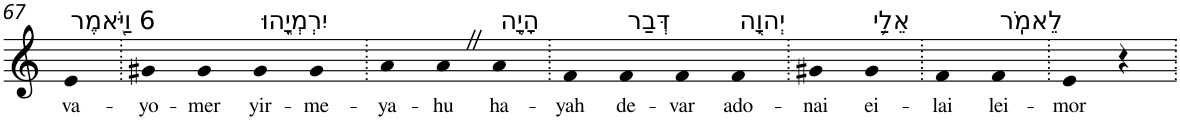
**kern	**text
*part1	*part1
*staff1	*staff1
*I"Piano	*
*I'Pno	*
!!LO:PB:g=z
*clefG2	*
*k[]	*
=67	=67
!LO:TX:a:t=6 וַיֹּ֖אמֶר	!
!	!LO:LY:b
4e	va-
=68.	=68.
!	!LO:LY:b
4g#X	-yo-
!	!LO:LY:b
4g#	-mer
!LO:TX:a:t=יִרְמְיָ֑הוּ	!
!	!LO:LY:b
4g#	yir-
!	!LO:LY:b
4g#	-me-
=69.	=69.
!	!LO:LY:b
4a	-ya-
!	!LO:LY:b
4aZ	-hu
!LO:TX:a:t=הָיָ֥ה	!
!	!LO:LY:b
4a	ha-
=70.	=70.
!	!LO:LY:b
4f	-yah
!LO:TX:a:t=דְּבַר	!
!	!LO:LY:b
4f	de-
!	!LO:LY:b
4f	-var
!LO:TX:a:t=יְהוָ֖ה	!
!	!LO:LY:b
4f	ado-
=71.	=71.
!	!LO:LY:b
4g#X	-nai
!LO:TX:a:t=אֵלַ֥י	!
!	!LO:LY:b
4g#	ei-
=72.	=72.
!	!LO:LY:b
4f	-lai
!LO:TX:a:t=לֵאמֹֽר	!
!	!LO:LY:b
4f	lei-
=73.	=73.
!	!LO:LY:b
4e	-mor
4r	.
=.	=.
*-	*-
